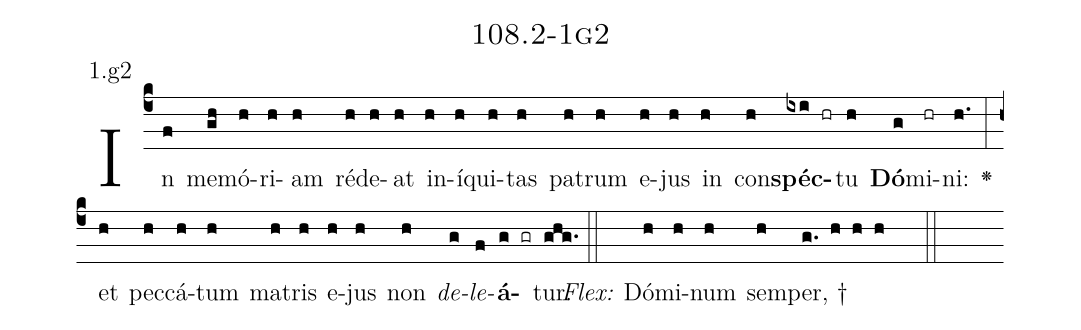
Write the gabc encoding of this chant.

name: 108.2-1g2;
annotation: 1.g2;
%%
(c4)In(f) me(gh)mó(h)ri(h)am(h) réd(h)e(h)at(h) in(h)í(h)qui(h)tas(h) pa(h)trum(h) e(h)jus(h) in(h) con(h)<b>spéc</b>(ixi hr)tu(h) <b>Dó</b>(g)mi(hr)ni:(h.) <v>\greheightstar</v>(:) et(h) pec(h)cá(h)tum(h) ma(h)tris(h) e(h)jus(h) non(h) <i>de</i>(g)<i>le</i>(f)<b>á</b>(g gr)tur.(ghg.) (::)
<i>Flex:</i>()  Dó(h)mi(h)num(h) sem(h)per, †(g. h h h  ::)

%E(h) u(h) o(g) u(f) a(g) e.(ghg.) (::)
